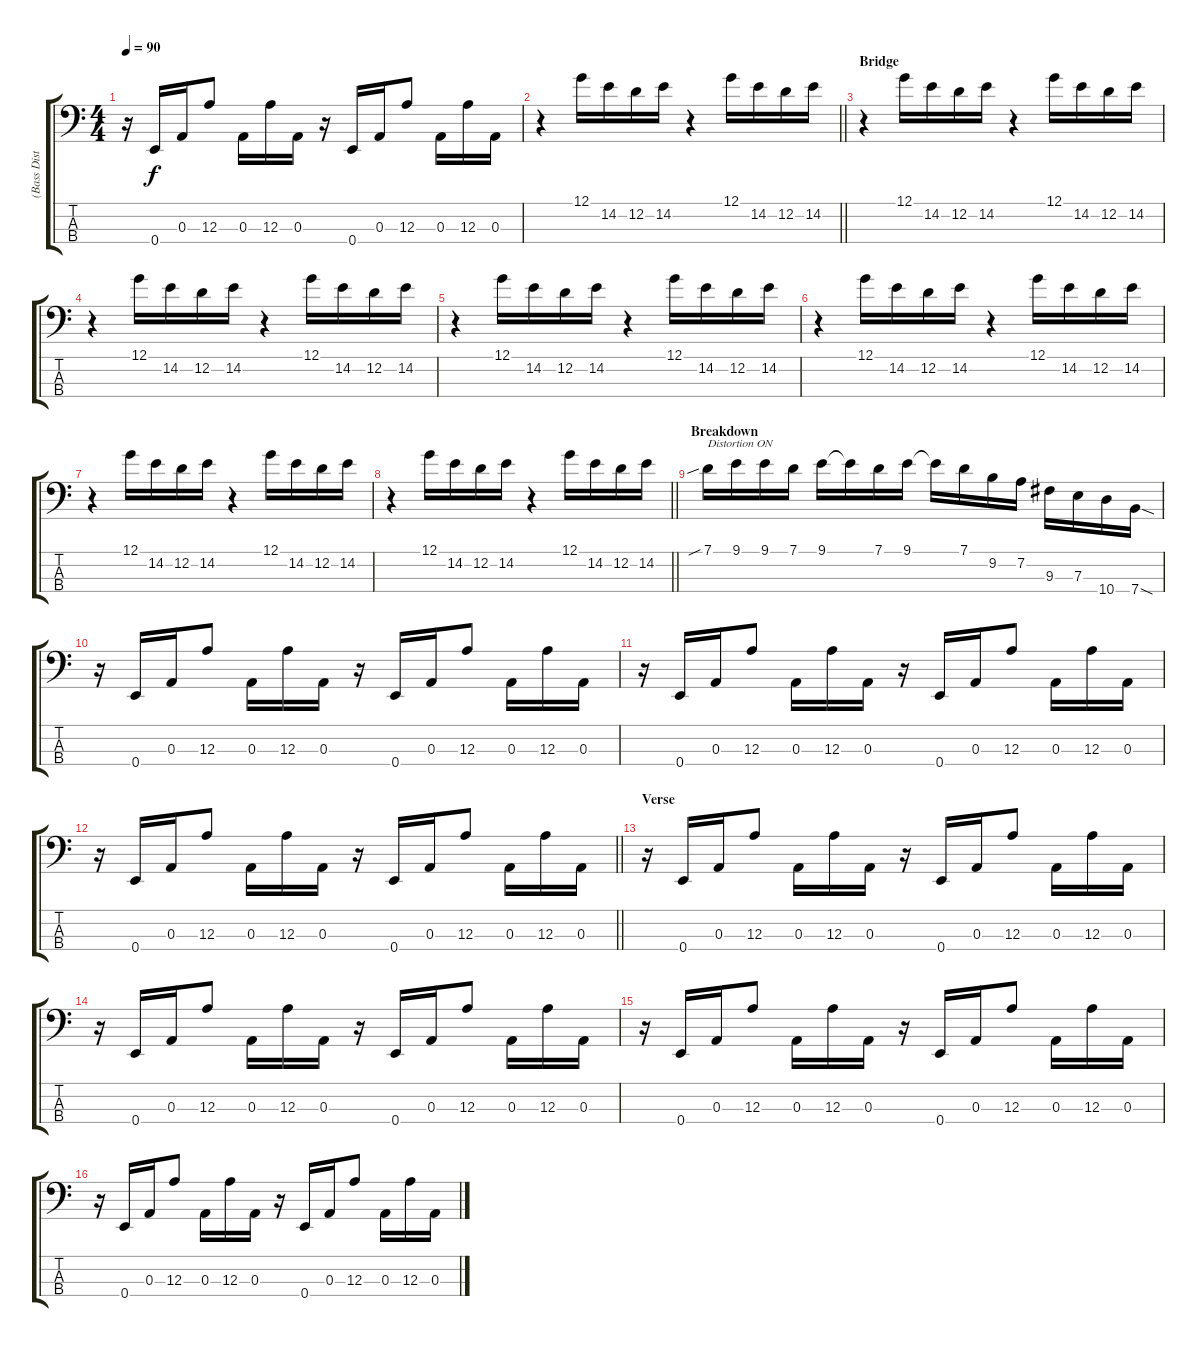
\track ("(Bass Distortion Effect)" "(Bass Dist") {instrument electricbasspick}
\staff {score tabs}
\tuning (G2 D2 A1 E1) {hide}
\ts (4 4)
\tempo 90
\clef f4
\ks c
r.16{dy f} 0.4.16 0.3.16 12.3.8 0.3.16 12.3.16 0.3.16 r.16 0.4.16 0.3.16 12.3.8 0.3.16 12.3.16 0.3.16 |
\barLineRight lightlight
r.4 12.1.16 14.2.16 12.2.16 14.2.16 r.4 12.1.16 14.2.16 12.2.16 14.2.16 |
\section ("" "Bridge")
r.4 12.1.16 14.2.16 12.2.16 14.2.16 r.4 12.1.16 14.2.16 12.2.16 14.2.16 |
r.4 12.1.16 14.2.16 12.2.16 14.2.16 r.4 12.1.16 14.2.16 12.2.16 14.2.16 |
r.4 12.1.16 14.2.16 12.2.16 14.2.16 r.4 12.1.16 14.2.16 12.2.16 14.2.16 |
r.4 12.1.16 14.2.16 12.2.16 14.2.16 r.4 12.1.16 14.2.16 12.2.16 14.2.16 |
r.4 12.1.16 14.2.16 12.2.16 14.2.16 r.4 12.1.16 14.2.16 12.2.16 14.2.16 |
\barLineRight lightlight
r.4 12.1.16 14.2.16 12.2.16 14.2.16 r.4 12.1.16 14.2.16 12.2.16 14.2.16 |
\section ("" "Breakdown")
7.1{sib}.16{txt "Distortion ON"} 9.1.16 9.1.16 7.1.16 9.1.16 9.1{t}.16 7.1.16 9.1.16 9.1{t}.16 7.1.16 9.2.16 7.2.16 9.3.16 7.3.16 10.4.16 7.4{sod}.16 |
r.16 0.4.16 0.3.16 12.3.8 0.3.16 12.3.16 0.3.16 r.16 0.4.16 0.3.16 12.3.8 0.3.16 12.3.16 0.3.16 |
r.16 0.4.16 0.3.16 12.3.8 0.3.16 12.3.16 0.3.16 r.16 0.4.16 0.3.16 12.3.8 0.3.16 12.3.16 0.3.16 |
\barLineRight lightlight
r.16 0.4.16 0.3.16 12.3.8 0.3.16 12.3.16 0.3.16 r.16 0.4.16 0.3.16 12.3.8 0.3.16 12.3.16 0.3.16 |
\section ("" "Verse")
r.16 0.4.16 0.3.16 12.3.8 0.3.16 12.3.16 0.3.16 r.16 0.4.16 0.3.16 12.3.8 0.3.16 12.3.16 0.3.16 |
r.16 0.4.16 0.3.16 12.3.8 0.3.16 12.3.16 0.3.16 r.16 0.4.16 0.3.16 12.3.8 0.3.16 12.3.16 0.3.16 |
r.16 0.4.16 0.3.16 12.3.8 0.3.16 12.3.16 0.3.16 r.16 0.4.16 0.3.16 12.3.8 0.3.16 12.3.16 0.3.16 |
r.16 0.4.16 0.3.16 12.3.8 0.3.16 12.3.16 0.3.16 r.16 0.4.16 0.3.16 12.3.8 0.3.16 12.3.16 0.3.16
